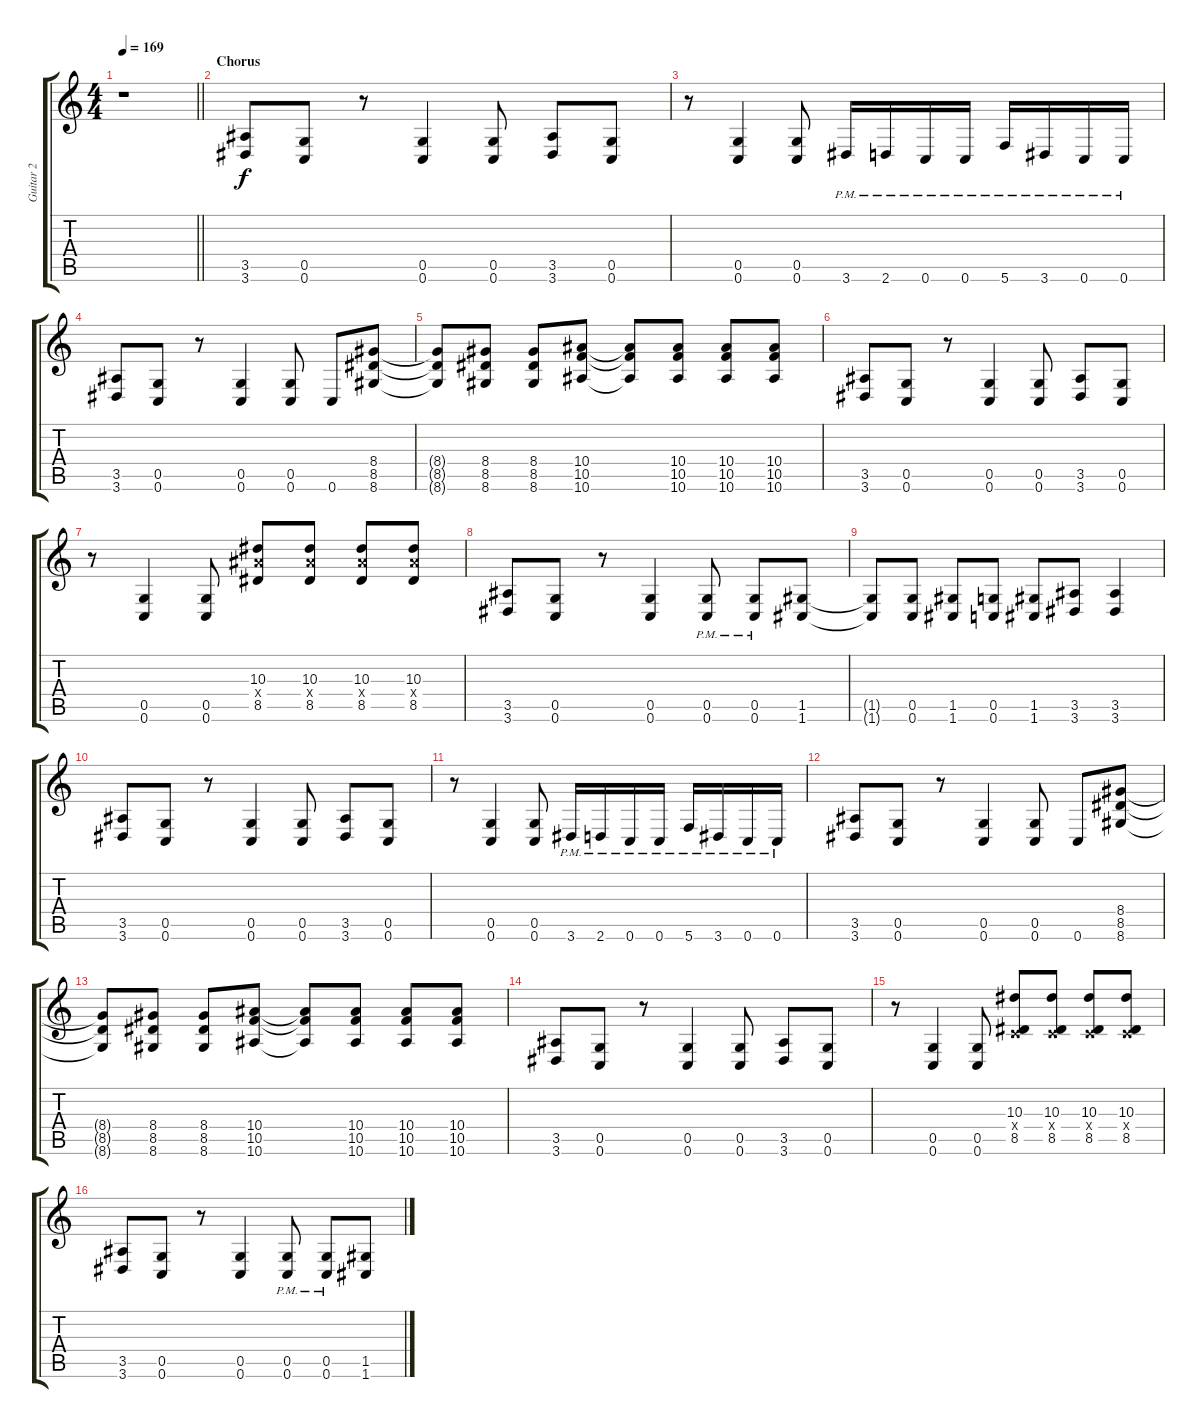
\track ("Guitar 2" "Guitar 2") {instrument distortionguitar}
\staff {score tabs}
\tuning (D4 A3 F3 C3 G2 C2) {hide}
\ts (4 4)
\tempo 169
\clef g2
\barLineRight lightlight
\ks c
r.1{dy f} |
\section ("" "Chorus")
(3.5 3.6).8 (0.5 0.6).8 r.8 (0.5 0.6).4 (0.5 0.6).8 (3.5 3.6).8 (0.5 0.6).8 |
r.8 (0.5 0.6).4 (0.5 0.6).8 3.6{pm}.16 2.6{pm}.16 0.6{pm}.16 0.6{pm}.16 5.6{pm}.16 3.6{pm}.16 0.6{pm}.16 0.6{pm}.16 |
(3.5 3.6).8 (0.5 0.6).8 r.8 (0.5 0.6).4 (0.5 0.6).8 0.6.8 (8.4 8.5 8.6).8 |
(8.4{t} 8.5{t} 8.6{t}).8 (8.4 8.5 8.6).8 (8.4 8.5 8.6).8 (10.4 10.5 10.6).8 (10.4{t} 10.5{t} 10.6{t}).8 (10.4 10.5 10.6).8 (10.4 10.5 10.6).8 (10.4 10.5 10.6).8 |
(3.5 3.6).8 (0.5 0.6).8 r.8 (0.5 0.6).4 (0.5 0.6).8 (3.5 3.6).8 (0.5 0.6).8 |
r.8 (0.5 0.6).4 (0.5 0.6).8 (10.3 10.4{x} 8.5).8 (10.3 10.4{x} 8.5).8 (10.3 10.4{x} 8.5).8 (10.3 10.4{x} 8.5).8 |
(3.5 3.6).8 (0.5 0.6).8 r.8 (0.5 0.6).4 (0.5{pm} 0.6{pm}).8 (0.5{pm} 0.6{pm}).8 (1.5 1.6).8 |
(1.5{t} 1.6{t}).8 (0.5 0.6).8 (1.5 1.6).8 (0.5 0.6).8 (1.5 1.6).8 (3.5 3.6).8 (3.5 3.6).4 |
(3.5 3.6).8 (0.5 0.6).8 r.8 (0.5 0.6).4 (0.5 0.6).8 (3.5 3.6).8 (0.5 0.6).8 |
r.8 (0.5 0.6).4 (0.5 0.6).8 3.6{pm}.16 2.6{pm}.16 0.6{pm}.16 0.6{pm}.16 5.6{pm}.16 3.6{pm}.16 0.6{pm}.16 0.6{pm}.16 |
(3.5 3.6).8 (0.5 0.6).8 r.8 (0.5 0.6).4 (0.5 0.6).8 0.6.8 (8.4 8.5 8.6).8 |
(8.4{t} 8.5{t} 8.6{t}).8 (8.4 8.5 8.6).8 (8.4 8.5 8.6).8 (10.4 10.5 10.6).8 (10.4{t} 10.5{t} 10.6{t}).8 (10.4 10.5 10.6).8 (10.4 10.5 10.6).8 (10.4 10.5 10.6).8 |
(3.5 3.6).8 (0.5 0.6).8 r.8 (0.5 0.6).4 (0.5 0.6).8 (3.5 3.6).8 (0.5 0.6).8 |
r.8 (0.5 0.6).4 (0.5 0.6).8 (10.3 0.4{x} 8.5).8 (10.3 0.4{x} 8.5).8 (10.3 0.4{x} 8.5).8 (10.3 0.4{x} 8.5).8 |
(3.5 3.6).8 (0.5 0.6).8 r.8 (0.5 0.6).4 (0.5{pm} 0.6{pm}).8 (0.5{pm} 0.6{pm}).8 (1.5 1.6).8
